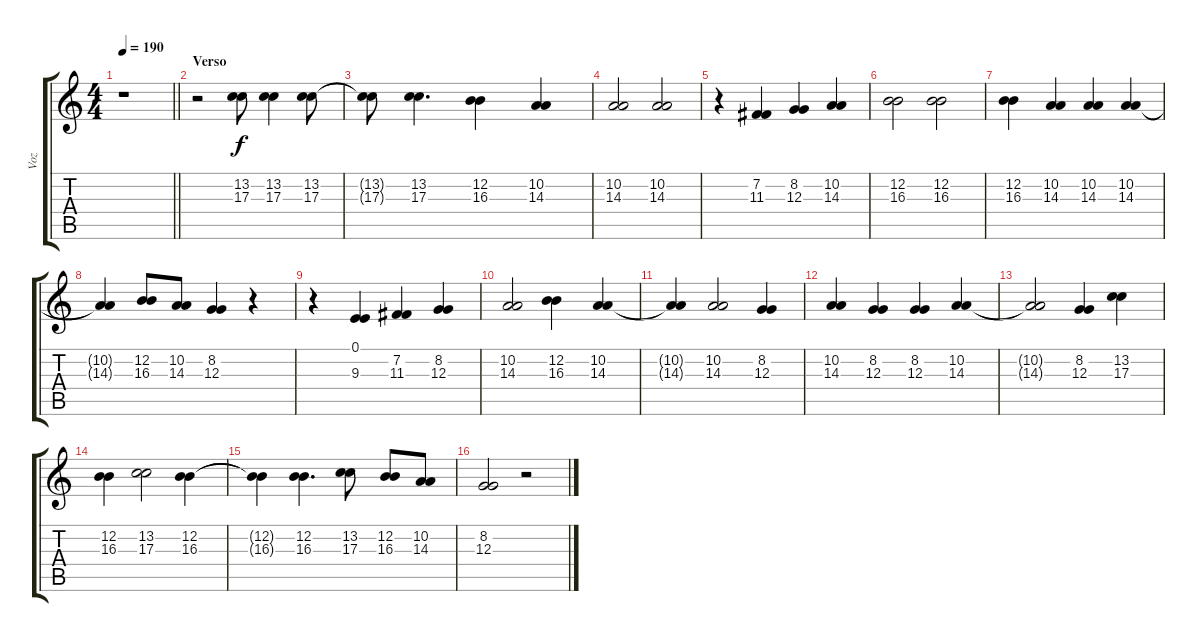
\track ("Voz" "Voz") {instrument tenorsax}
\staff {score tabs}
\tuning (E4 B3 G3 D3 A2 E2) {hide}
\ts (4 4)
\tempo 190
\clef g2
\barLineRight lightlight
\ks c
r.1{dy f} |
\section ("" "Verso")
r.2 (13.2 17.3).8 (13.2 17.3).4 (13.2 17.3).8 |
(13.2{t} 17.3{t}).8 (13.2 17.3).4{d} (12.2 16.3).4 (10.2 14.3).4 |
(10.2 14.3).2 (10.2 14.3).2 |
r.4 (7.2 11.3).4 (8.2 12.3).4 (10.2 14.3).4 |
(12.2 16.3).2 (12.2 16.3).2 |
(12.2 16.3).4 (10.2 14.3).4 (10.2 14.3).4 (10.2 14.3).4 |
(10.2{t} 14.3{t}).4 (12.2 16.3).8 (10.2 14.3).8 (8.2 12.3).4 r.4 |
r.4 (0.1 9.3).4 (7.2 11.3).4 (8.2 12.3).4 |
(10.2 14.3).2 (12.2 16.3).4 (10.2 14.3).4 |
(10.2{t} 14.3{t}).4 (10.2 14.3).2 (8.2 12.3).4 |
(10.2 14.3).4 (8.2 12.3).4 (8.2 12.3).4 (10.2 14.3).4 |
(10.2{t} 14.3{t}).2 (8.2 12.3).4 (13.2 17.3).4 |
(12.2 16.3).4 (13.2 17.3).2 (12.2 16.3).4 |
(12.2{t} 16.3{t}).4 (12.2 16.3).4{d} (13.2 17.3).8 (12.2 16.3).8 (10.2 14.3).8 |
(8.2 12.3).2 r.2
